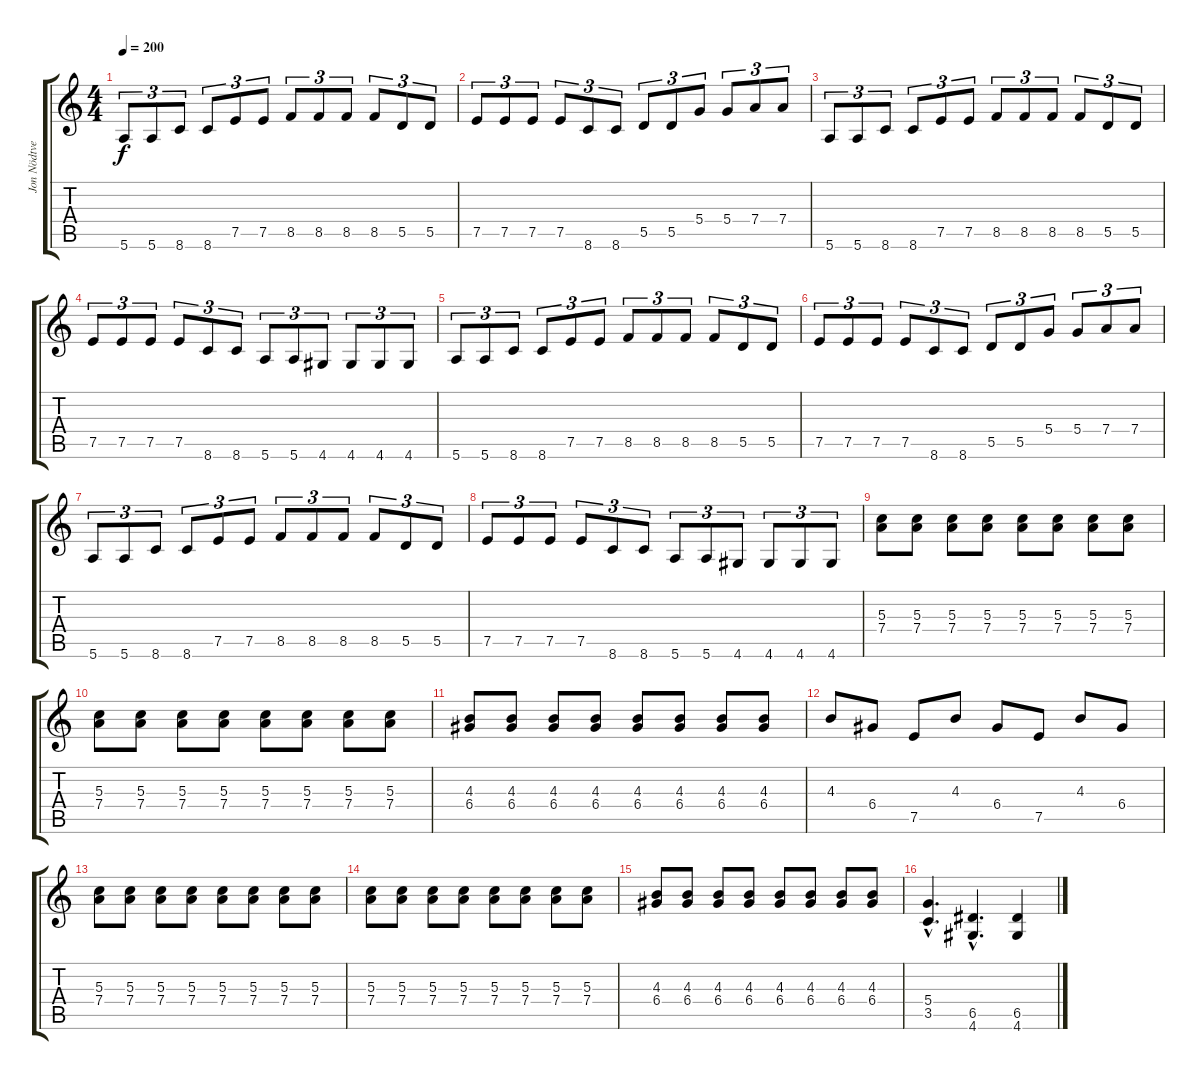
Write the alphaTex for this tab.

\track ("Jon Nödtveit (Additional)" "Jon Nödtve") {instrument distortionguitar}
\staff {score tabs}
\tuning (E4 B3 G3 D3 A2 E2) {hide}
\ts (4 4)
\tempo 200
\clef g2
\ks c
5.6.8{tu (3 2) dy f volume 16} 5.6.8{tu (3 2)} 8.6.8{tu (3 2)} 8.6.8{tu (3 2)} 7.5.8{tu (3 2)} 7.5.8{tu (3 2)} 8.5.8{tu (3 2)} 8.5.8{tu (3 2)} 8.5.8{tu (3 2)} 8.5.8{tu (3 2)} 5.5.8{tu (3 2)} 5.5.8{tu (3 2)} |
7.5.8{tu (3 2)} 7.5.8{tu (3 2)} 7.5.8{tu (3 2)} 7.5.8{tu (3 2)} 8.6.8{tu (3 2)} 8.6.8{tu (3 2)} 5.5.8{tu (3 2)} 5.5.8{tu (3 2)} 5.4.8{tu (3 2)} 5.4.8{tu (3 2)} 7.4.8{tu (3 2)} 7.4.8{tu (3 2)} |
5.6.8{tu (3 2)} 5.6.8{tu (3 2)} 8.6.8{tu (3 2)} 8.6.8{tu (3 2)} 7.5.8{tu (3 2)} 7.5.8{tu (3 2)} 8.5.8{tu (3 2)} 8.5.8{tu (3 2)} 8.5.8{tu (3 2)} 8.5.8{tu (3 2)} 5.5.8{tu (3 2)} 5.5.8{tu (3 2)} |
7.5.8{tu (3 2)} 7.5.8{tu (3 2)} 7.5.8{tu (3 2)} 7.5.8{tu (3 2)} 8.6.8{tu (3 2)} 8.6.8{tu (3 2)} 5.6.8{tu (3 2)} 5.6.8{tu (3 2)} 4.6.8{tu (3 2)} 4.6.8{tu (3 2)} 4.6.8{tu (3 2)} 4.6.8{tu (3 2)} |
5.6.8{tu (3 2)} 5.6.8{tu (3 2)} 8.6.8{tu (3 2)} 8.6.8{tu (3 2)} 7.5.8{tu (3 2)} 7.5.8{tu (3 2)} 8.5.8{tu (3 2)} 8.5.8{tu (3 2)} 8.5.8{tu (3 2)} 8.5.8{tu (3 2)} 5.5.8{tu (3 2)} 5.5.8{tu (3 2)} |
7.5.8{tu (3 2)} 7.5.8{tu (3 2)} 7.5.8{tu (3 2)} 7.5.8{tu (3 2)} 8.6.8{tu (3 2)} 8.6.8{tu (3 2)} 5.5.8{tu (3 2)} 5.5.8{tu (3 2)} 5.4.8{tu (3 2)} 5.4.8{tu (3 2)} 7.4.8{tu (3 2)} 7.4.8{tu (3 2)} |
5.6.8{tu (3 2)} 5.6.8{tu (3 2)} 8.6.8{tu (3 2)} 8.6.8{tu (3 2)} 7.5.8{tu (3 2)} 7.5.8{tu (3 2)} 8.5.8{tu (3 2)} 8.5.8{tu (3 2)} 8.5.8{tu (3 2)} 8.5.8{tu (3 2)} 5.5.8{tu (3 2)} 5.5.8{tu (3 2)} |
7.5.8{tu (3 2)} 7.5.8{tu (3 2)} 7.5.8{tu (3 2)} 7.5.8{tu (3 2)} 8.6.8{tu (3 2)} 8.6.8{tu (3 2)} 5.6.8{tu (3 2)} 5.6.8{tu (3 2)} 4.6.8{tu (3 2)} 4.6.8{tu (3 2)} 4.6.8{tu (3 2)} 4.6.8{tu (3 2)} |
(5.3 7.4).8{volume 11} (5.3 7.4).8 (5.3 7.4).8 (5.3 7.4).8 (5.3 7.4).8 (5.3 7.4).8 (5.3 7.4).8 (5.3 7.4).8 |
(5.3 7.4).8 (5.3 7.4).8 (5.3 7.4).8 (5.3 7.4).8 (5.3 7.4).8 (5.3 7.4).8 (5.3 7.4).8 (5.3 7.4).8 |
(4.3 6.4).8 (4.3 6.4).8 (4.3 6.4).8 (4.3 6.4).8 (4.3 6.4).8 (4.3 6.4).8 (4.3 6.4).8 (4.3 6.4).8 |
4.3.8 6.4.8 7.5.8 4.3.8 6.4.8 7.5.8 4.3.8 6.4.8 |
(5.3 7.4).8 (5.3 7.4).8 (5.3 7.4).8 (5.3 7.4).8 (5.3 7.4).8 (5.3 7.4).8 (5.3 7.4).8 (5.3 7.4).8 |
(5.3 7.4).8 (5.3 7.4).8 (5.3 7.4).8 (5.3 7.4).8 (5.3 7.4).8 (5.3 7.4).8 (5.3 7.4).8 (5.3 7.4).8 |
(4.3 6.4).8 (4.3 6.4).8 (4.3 6.4).8 (4.3 6.4).8 (4.3 6.4).8 (4.3 6.4).8 (4.3 6.4).8 (4.3 6.4).8 |
(5.4{hac} 3.5{hac}).4{d} (6.5{hac} 4.6{hac}).4{d} (6.5 4.6).4
